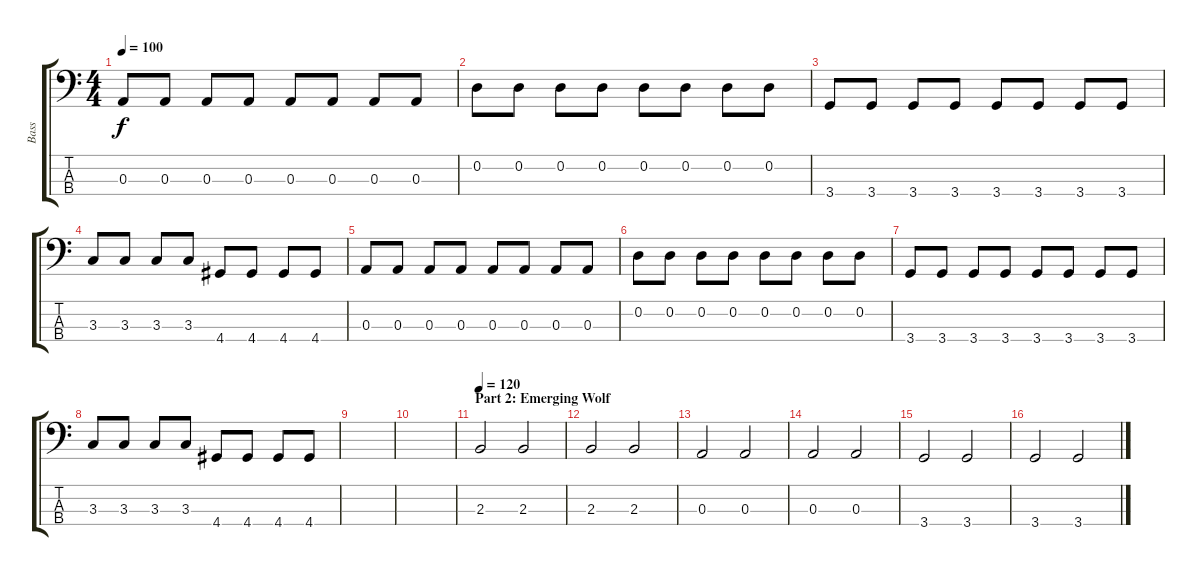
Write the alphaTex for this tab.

\track ("Bass" "Bass") {instrument electricbassfinger}
\staff {score tabs}
\tuning (G2 D2 A1 E1) {hide}
\ts (4 4)
\tempo 100
\clef f4
\ks c
0.3.8{dy f} 0.3.8 0.3.8 0.3.8 0.3.8 0.3.8 0.3.8 0.3.8 |
0.2.8 0.2.8 0.2.8 0.2.8 0.2.8 0.2.8 0.2.8 0.2.8 |
3.4.8 3.4.8 3.4.8 3.4.8 3.4.8 3.4.8 3.4.8 3.4.8 |
3.3.8 3.3.8 3.3.8 3.3.8 4.4.8 4.4.8 4.4.8 4.4.8 |
0.3.8 0.3.8 0.3.8 0.3.8 0.3.8 0.3.8 0.3.8 0.3.8 |
0.2.8 0.2.8 0.2.8 0.2.8 0.2.8 0.2.8 0.2.8 0.2.8 |
3.4.8 3.4.8 3.4.8 3.4.8 3.4.8 3.4.8 3.4.8 3.4.8 |
3.3.8 3.3.8 3.3.8 3.3.8 4.4.8 4.4.8 4.4.8 4.4.8 |
|
|
\section ("" "Part 2: Emerging Wolf")
\tempo 120
2.3.2 2.3.2 |
2.3.2 2.3.2 |
0.3.2 0.3.2 |
0.3.2 0.3.2 |
3.4.2 3.4.2 |
3.4.2 3.4.2
